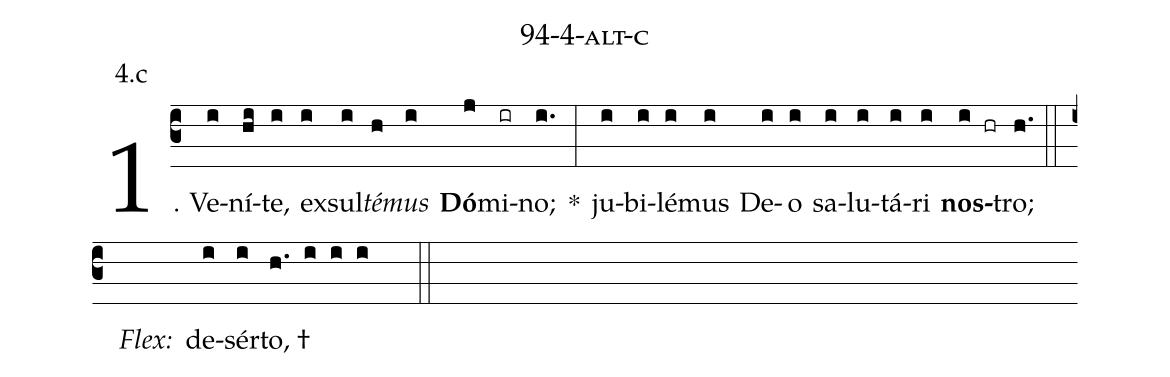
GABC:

name: 94-4-alt-c;
annotation: 4.c;
%%
(c3)1. Ve(i)ní(hi)te,(i) ex(i)sul(i)<i>té</i>(h)<i>mus</i>(i) <b>Dó</b>(j)mi(ir)no;(i.) *(:) ju(i)bi(i)lé(i)mus(i) De(i)o(i) sa(i)lu(i)tá(i)ri(i) <b>nos</b>(i hr)tro;(h.) (::)
<i>Flex:</i>()  de(i)sér(i)to, †(h. i i i  ::)
